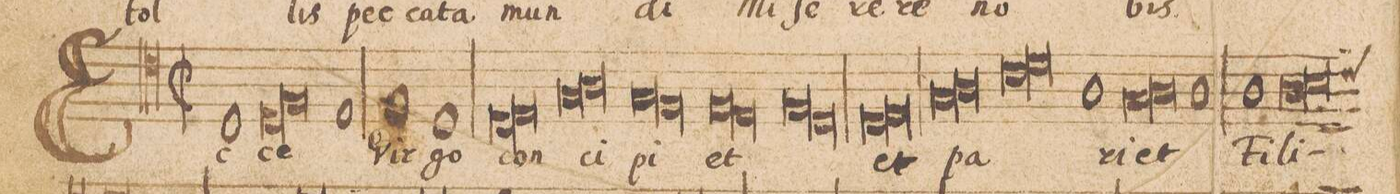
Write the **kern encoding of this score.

**kern	**text	**text
*I"TENOR.	*	*
*clefC4	*	*
*k[]	*	*
*met(c|)	*	*
*M2/1	*	*
*all\right	*	*
1D	Ec-	.
*lig	*	*
1D	-ce	.
=2-	=2-	=2-
1F	.	.
*Xlig	*	*
1E	.	.
=3-	=3-	=3-
1F	Vir-	.
1D	-go	.
=4-	=4-	=4-
*lig	*	*
1D	con-	.
1E	.	.
*Xlig	*	*
=5-	=5-	=5-
*lig	*	*
1G	-ci-	.
1A	.	.
*Xlig	*	*
=6-	=6-	=6-
*lig	*	*
1G	-pi-	.
1F	.	.
*Xlig	*	*
=7-	=7-	=7-
*lig	*	*
1F	-et	.
1E	.	.
*Xlig	*	*
=8-	=8-	=8-
*lig	*	*
1F	.	.
1D	.	.
*Xlig	*	*
=9-	=9-	=9-
*lig	*	*
1D	et	.
1E	.	.
*Xlig	*	*
=10-	=10-	=10-
*lig	*	*
1G	pa-	.
1A	.	.
*Xlig	*	*
=11-	=11-	=11-
*lig	*	*
1c	.	.
1d	.	.
*Xlig	*	*
=12-	=12-	=12-
1A	.	.
*lig	*	*
1G	-ri-	.
=13-	=13-	=13-
1A	.	.
*Xlig	*	*
1A	-et	.
=14-	=14-	=14-
1A	Fi-	.
*lig	*	*
1A	-li-	.
=15-	=15-	=15-
*custos:c	*	*
1B	.	.
*Xlig	*	*
*-	*-	*-
